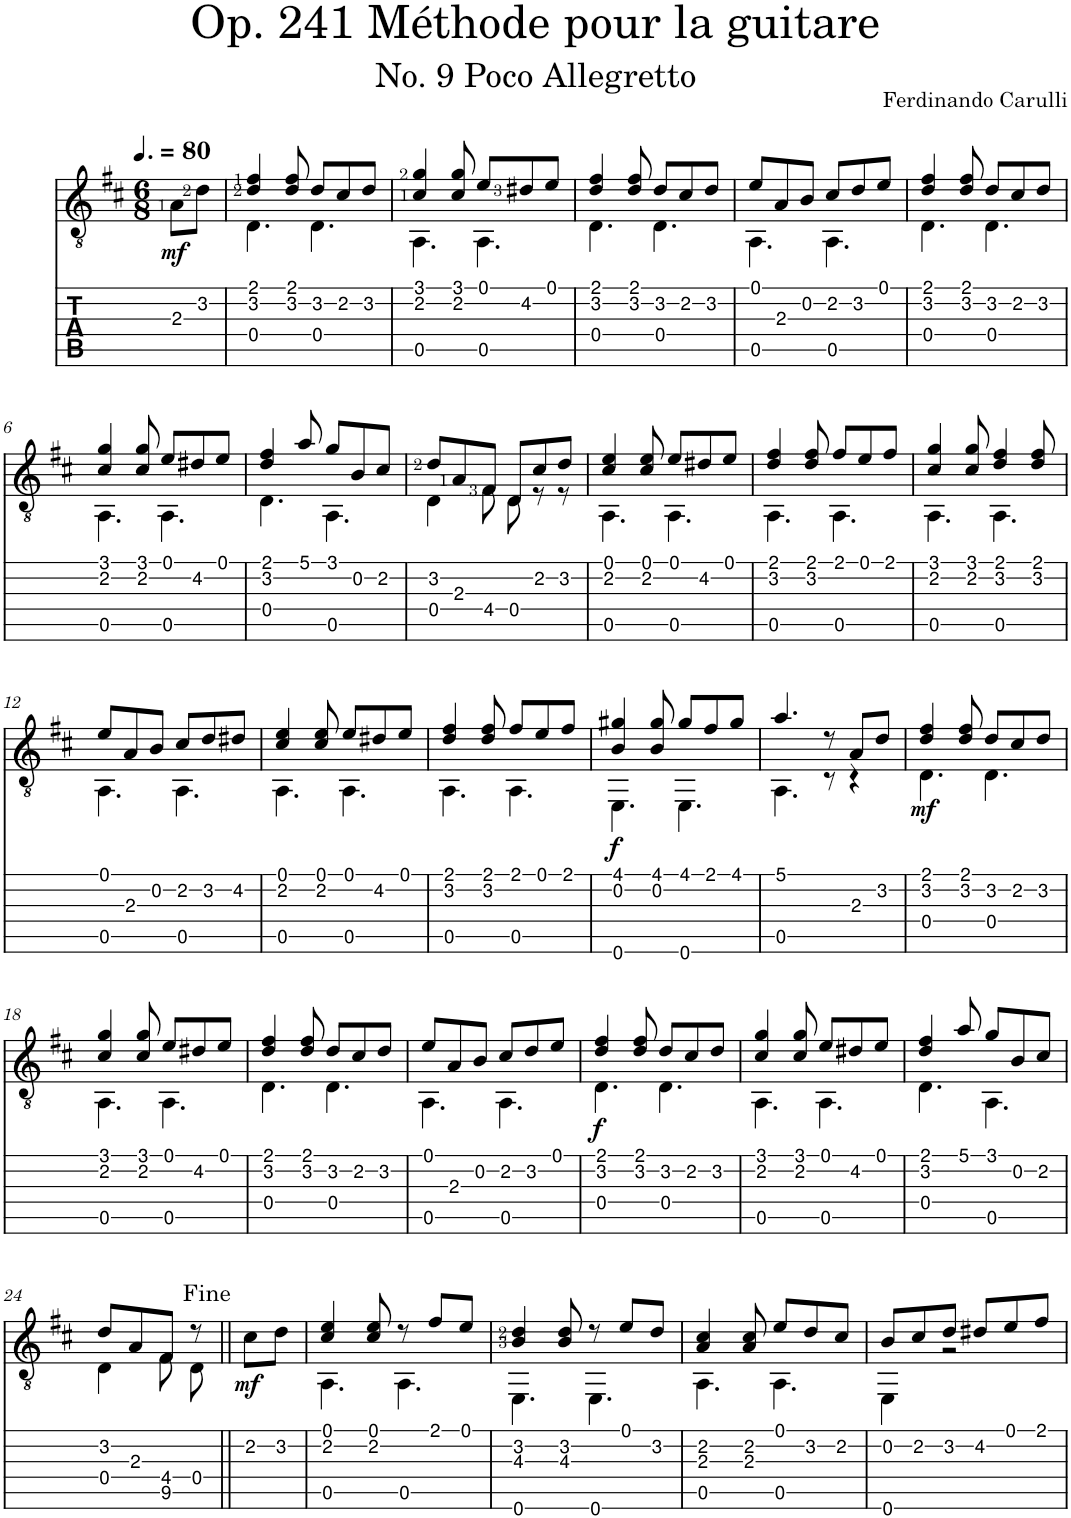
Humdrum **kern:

**kern	**kern	**dynam
*part1	*part1	*part1
*staff2	*staff1	*staff1/2
*I"Classical Guitar	*	*
*stria6	*	*
*	*clefGv2	*
*k[f#c#]	*k[f#c#]	*
*D:	*D:	*
*M6/8	*M6/8	*
*MM120	*MM120	*
=	=	=
!	!	!LO:DY:b
8AL	8A\L	mf
8dJ	8d\J	.
=1	=1	=1
*^	*^	*
4d 4f#	4.D	4d/ 4f#/	4.D\	.
8d 8f#	.	8d/ 8f#/	.	.
8dL	4.D	8d/L	4.D\	.
8c#	.	8c#/	.	.
8dJ	.	8d/J	.	.
=2	=2	=2	=2	=2
4c# 4g	4.AA	4c#/ 4g/	4.AA\	.
8c# 8g	.	8c#/ 8g/	.	.
8eL	4.AA	8e/L	4.AA\	.
8d#X	.	8d#X/	.	.
8eJ	.	8e/J	.	.
=3	=3	=3	=3	=3
4d 4f#	4.D	4d/ 4f#/	4.D\	.
8d 8f#	.	8d/ 8f#/	.	.
8dL	4.D	8d/L	4.D\	.
8c#	.	8c#/	.	.
8dJ	.	8d/J	.	.
=4	=4	=4	=4	=4
8eL	4.AA	8e/L	4.AA\	.
8A	.	8A/	.	.
8BJ	.	8B/J	.	.
8c#L	4.AA	8c#/L	4.AA\	.
8d	.	8d/	.	.
8eJ	.	8e/J	.	.
=5	=5	=5	=5	=5
4d 4f#	4.D	4d/ 4f#/	4.D\	.
8d 8f#	.	8d/ 8f#/	.	.
8dL	4.D	8d/L	4.D\	.
8c#	.	8c#/	.	.
8dJ	.	8d/J	.	.
!!LO:LB:g=z	!!
=6	=6	=6	=6	=6
4c# 4g	4.AA	4c#/ 4g/	4.AA\	.
8c# 8g	.	8c#/ 8g/	.	.
8eL	4.AA	8e/L	4.AA\	.
8d#X	.	8d#X/	.	.
8eJ	.	8e/J	.	.
=7	=7	=7	=7	=7
4d 4f#	4.D	4d/ 4f#/	4.D\	.
8a	.	8a/	.	.
8gL	4.AA	8g/L	4.AA\	.
8B	.	8B/	.	.
8c#J	.	8c#/J	.	.
=8	=8	=8	=8	=8
8dL	4D	8d/L	4D\	.
8A	.	8A/	.	.
8F#J	8F#	8F#/J	8F#\	.
8DL	8D	8D/L	8D\	.
8c#	8r	8c#/	8r	.
8dJ	8r	8d/J	8r	.
=9	=9	=9	=9	=9
4c# 4e	4.AA	4c#/ 4e/	4.AA\	.
8c# 8e	.	8c#/ 8e/	.	.
8eL	4.AA	8e/L	4.AA\	.
8d#X	.	8d#X/	.	.
8eJ	.	8e/J	.	.
=10	=10	=10	=10	=10
4d 4f#	4.AA	4d/ 4f#/	4.AA\	.
8d 8f#	.	8d/ 8f#/	.	.
8f#L	4.AA	8f#/L	4.AA\	.
8e	.	8e/	.	.
8f#J	.	8f#/J	.	.
=11	=11	=11	=11	=11
4c# 4g	4.AA	4c#/ 4g/	4.AA\	.
8c# 8g	.	8c#/ 8g/	.	.
4d 4f#	4.AA	4d/ 4f#/	4.AA\	.
8d 8f#	.	8d/ 8f#/	.	.
!!LO:LB:g=z	!!
=12	=12	=12	=12	=12
8eL	4.AA	8e/L	4.AA\	.
8A	.	8A/	.	.
8BJ	.	8B/J	.	.
8c#L	4.AA	8c#/L	4.AA\	.
8d	.	8d/	.	.
8d#XJ	.	8d#X/J	.	.
=13	=13	=13	=13	=13
4c# 4e	4.AA	4c#/ 4e/	4.AA\	.
8c# 8e	.	8c#/ 8e/	.	.
8eL	4.AA	8e/L	4.AA\	.
8d#X	.	8d#X/	.	.
8eJ	.	8e/J	.	.
=14	=14	=14	=14	=14
4d 4f#	4.AA	4d/ 4f#/	4.AA\	.
8d 8f#	.	8d/ 8f#/	.	.
8f#L	4.AA	8f#/L	4.AA\	.
8e	.	8e/	.	.
8f#J	.	8f#/J	.	.
=15	=15	=15	=15	=15
!	!	!	!	!LO:DY:b
4B 4g#X	4.EE	4B/ 4g#X/	4.EE\	f
8B 8g#	.	8B/ 8g#/	.	.
8g#L	4.EE	8g#/L	4.EE\	.
8f#	.	8f#/	.	.
8g#J	.	8g#/J	.	.
=16	=16	=16	=16	=16
4.a	4.AA	4.a/	4.AA\	.
8r	8r	8r	8r	.
8AL	4r	8A/L	4r	.
8dJ	.	8d/J	.	.
=17	=17	=17	=17	=17
!	!	!	!	!LO:DY:b
4d 4f#	4.D	4d/ 4f#/	4.D\	mf
8d 8f#	.	8d/ 8f#/	.	.
8dL	4.D	8d/L	4.D\	.
8c#	.	8c#/	.	.
8dJ	.	8d/J	.	.
!!LO:LB:g=z	!!
=18	=18	=18	=18	=18
4c# 4g	4.AA	4c#/ 4g/	4.AA\	.
8c# 8g	.	8c#/ 8g/	.	.
8eL	4.AA	8e/L	4.AA\	.
8d#X	.	8d#X/	.	.
8eJ	.	8e/J	.	.
=19	=19	=19	=19	=19
4d 4f#	4.D	4d/ 4f#/	4.D\	.
8d 8f#	.	8d/ 8f#/	.	.
8dL	4.D	8d/L	4.D\	.
8c#	.	8c#/	.	.
8dJ	.	8d/J	.	.
=20	=20	=20	=20	=20
8eL	4.AA	8e/L	4.AA\	.
8A	.	8A/	.	.
8BJ	.	8B/J	.	.
8c#L	4.AA	8c#/L	4.AA\	.
8d	.	8d/	.	.
8eJ	.	8e/J	.	.
=21	=21	=21	=21	=21
!	!	!	!	!LO:DY:b
4d 4f#	4.D	4d/ 4f#/	4.D\	f
8d 8f#	.	8d/ 8f#/	.	.
8dL	4.D	8d/L	4.D\	.
8c#	.	8c#/	.	.
8dJ	.	8d/J	.	.
=22	=22	=22	=22	=22
4c# 4g	4.AA	4c#/ 4g/	4.AA\	.
8c# 8g	.	8c#/ 8g/	.	.
8eL	4.AA	8e/L	4.AA\	.
8d#X	.	8d#X/	.	.
8eJ	.	8e/J	.	.
=23	=23	=23	=23	=23
4d 4f#	4.D	4d/ 4f#/	4.D\	.
8a	.	8a/	.	.
8gL	4.AA	8g/L	4.AA\	.
8B	.	8B/	.	.
8c#J	.	8c#/J	.	.
!!LO:LB:g=z	!!
=24	=24	=24	=24	=24
8dL	4D	8d/L	4D\	.
8A	.	8A/	.	.
8F#J	8F#	8F#/J	8F#\	.
8r	8D	8r	8D\	.
=24X1||	=24X1||	=24X1||	=24X1||	=24X1||
!	!	!	!	!LO:DY:b
*v	*v	*	*	*
*	*v	*v	*
8c#L	8c#\L	mf
8dJ	8d\J	.
=25	=25	=25
*^	*^	*
4c# 4e	4.AA	4c#/ 4e/	4.AA\	.
8c# 8e	.	8c#/ 8e/	.	.
8r	4.AA	8r	4.AA\	.
8f#L	.	8f#/L	.	.
8eJ	.	8e/J	.	.
=26	=26	=26	=26	=26
4B 4d	4.EE	4B/ 4d/	4.EE\	.
8B 8d	.	8B/ 8d/	.	.
8r	4.EE	8r	4.EE\	.
8eL	.	8e/L	.	.
8dJ	.	8d/J	.	.
=27	=27	=27	=27	=27
4A 4c#	4.AA	4A/ 4c#/	4.AA\	.
8A 8c#	.	8A/ 8c#/	.	.
8eL	4.AA	8e/L	4.AA\	.
8d	.	8d/	.	.
8c#J	.	8c#/J	.	.
=28	=28	=28	=28	=28
8BL	4EE	8B/L	4EE\	.
8c#	.	8c#/	.	.
8dJ	2r	8d/J	2r	.
8d#XL	.	8d#X/L	.	.
8e	.	8e/	.	.
8f#J	.	8f#/J	.	.
*v	*v	*	*	*
*	*v	*v	*
=	=	=
*-	*-	*-
